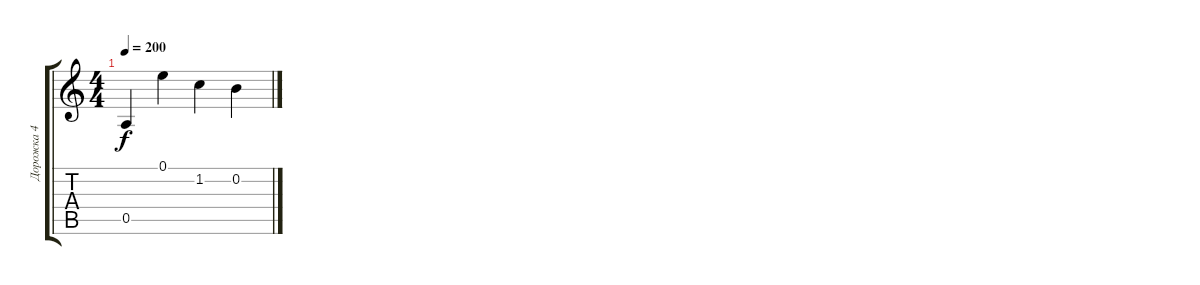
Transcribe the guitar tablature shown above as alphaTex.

\track ("Дорожка 4" "Дорожка 4") {instrument acousticguitarsteel}
\staff {score tabs}
\tuning (E4 B3 G3 D3 A2 E2) {hide}
\ts (4 4)
\tempo 200
\clef g2
\ks c
0.5.4{dy f} 0.1.4 1.2.4 0.2.4
